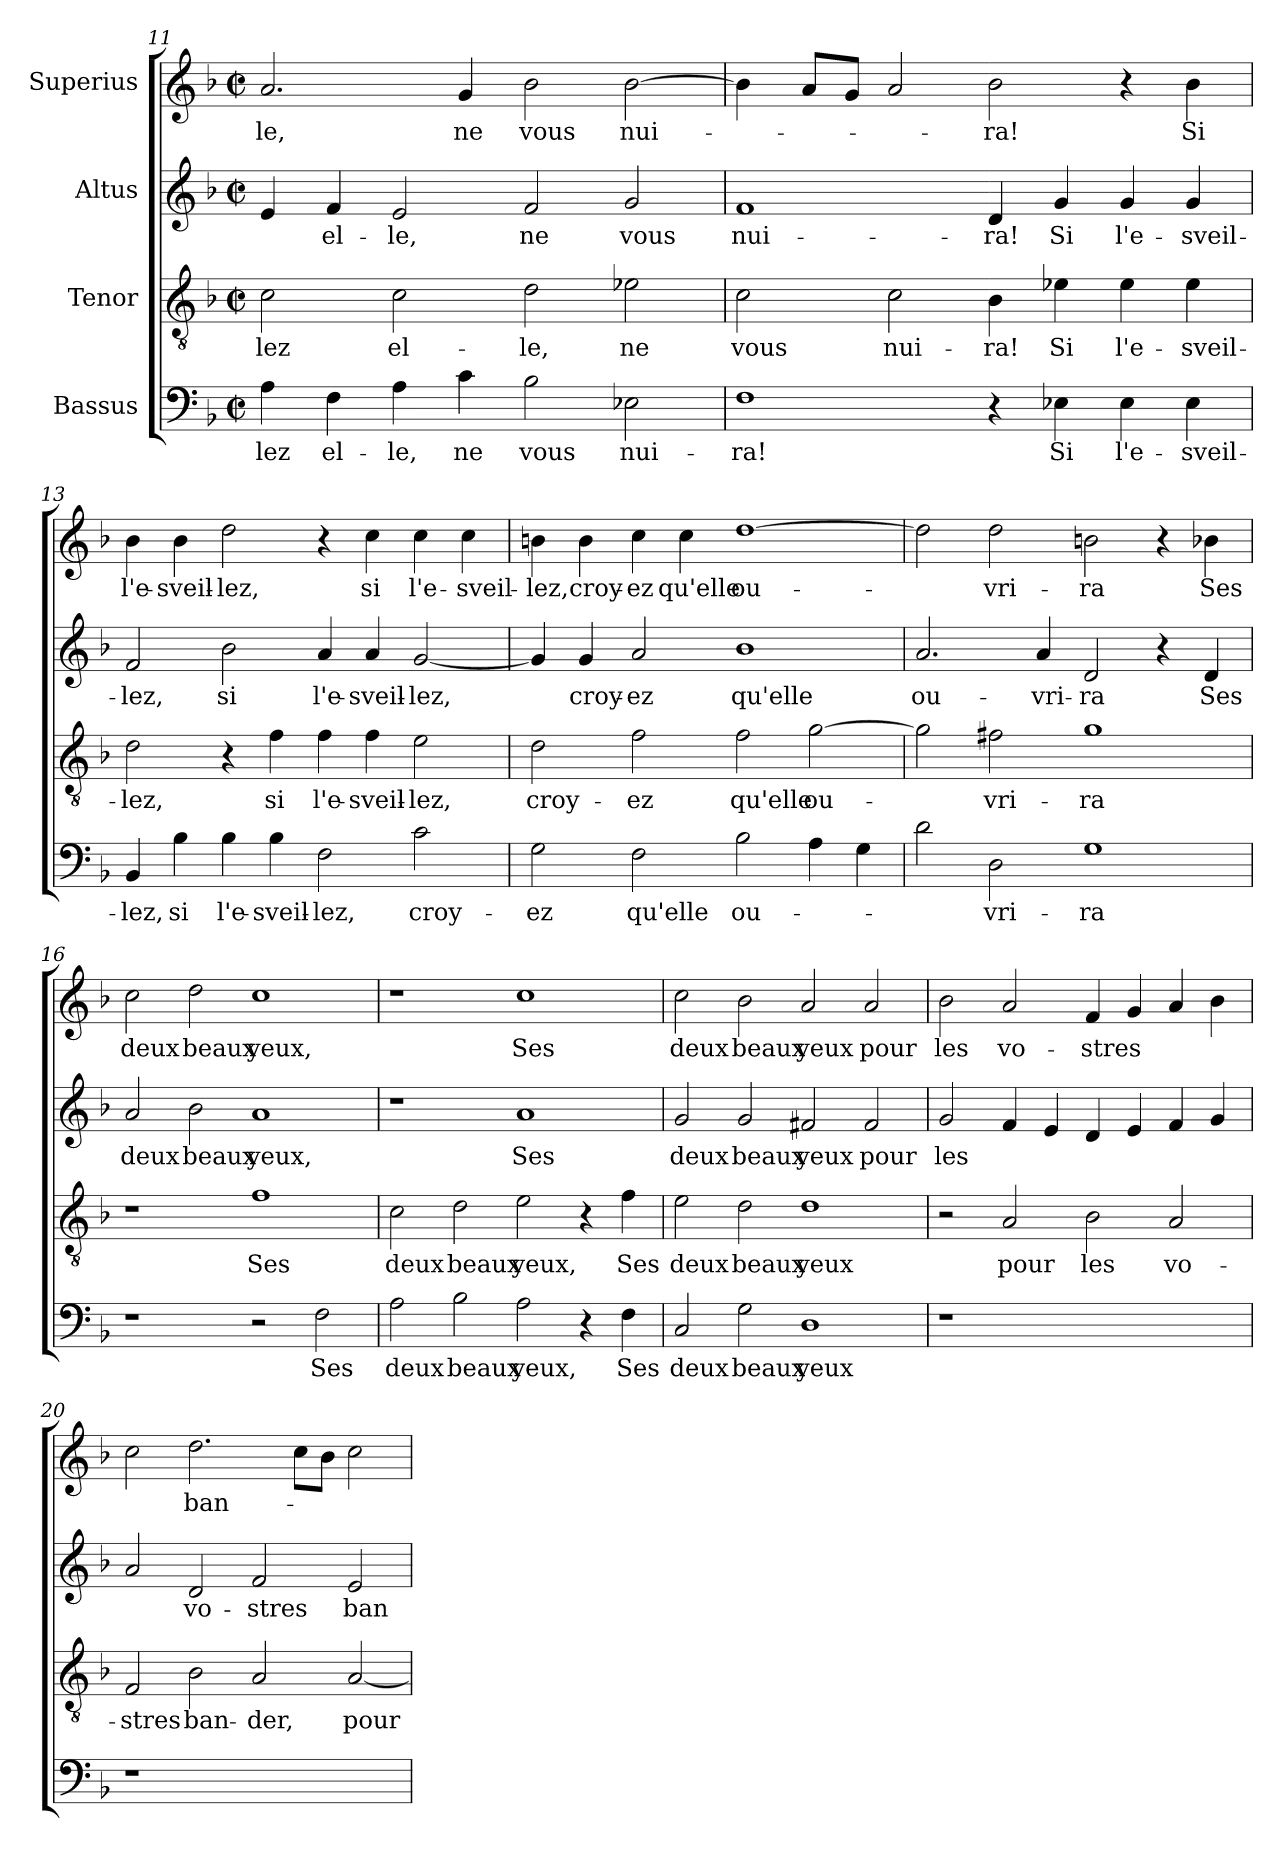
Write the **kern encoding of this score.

**kern	**text	**kern	**text	**kern	**text	**kern	**text
*part4	*part4	*part3	*part3	*part2	*part2	*part1	*part1
*staff4	*staff4	*staff3	*staff3	*staff2	*staff2	*staff1	*staff1
*I"Bassus	*	*I"Tenor	*	*I"Altus	*	*I"Superius	*
!!LO:LB:g=z
*clefF4	*	*clefGv2	*	*clefG2	*	*clefG2	*
*k[b-]	*	*k[b-]	*	*k[b-]	*	*k[b-]	*
*F:	*	*F:	*	*F:	*	*F:	*
*M2/2	*	*M2/2	*	*M2/2	*	*M2/2	*
*met(c|)	*	*met(c|)	*	*met(c|)	*	*met(c|)	*
=11	=11	=11	=11	=11	=11	=11	=11
4A\	-lez	2c\	-lez	4e/	.	2.a/	-le,
4F\	el-	.	.	4f/	el-	.	.
4A\	-le,	2c\	el-	2e/	-le,	.	.
4c\	ne	.	.	.	.	4g/	ne
2B-\	vous	2d\	-le,	2f/	ne	2b-\	vous
2E-X\	nui-	2e-X\	ne	2g/	vous	[2b-\	nui-
=12	=12	=12	=12	=12	=12	=12	=12
1F	-ra!	2c\	vous	1f	nui-	4b-\]	.
.	.	.	.	.	.	8a/L	.
.	.	.	.	.	.	8g/J	.
.	.	2c\	nui-	.	.	2a/	.
4r	.	4B-\	-ra!	4d/	-ra!	2b-\	-ra!
4E-X\	Si	4e-X\	Si	4g/	Si	.	.
4E-\	l'e-	4e-\	l'e-	4g/	l'e-	4r	.
4E-\	-sveil-	4e-\	-sveil-	4g/	-sveil-	4b-\	Si
=13	=13	=13	=13	=13	=13	=13	=13
4BB-/	-lez,	2d\	-lez,	2f/	-lez,	4b-\	l'e-
4B-\	si	.	.	.	.	4b-\	-sveil-
4B-\	l'e-	4r	.	2b-\	si	2dd\	-lez,
4B-\	-sveil-	4f\	si	.	.	.	.
2F\	-lez,	4f\	l'e-	4a/	l'e-	4r	.
.	.	4f\	-sveil-	4a/	-sveil-	4cc\	si
2c\	croy-	2e\	-lez,	[2g/	-lez,	4cc\	l'e-
.	.	.	.	.	.	4cc\	-sveil-
=14	=14	=14	=14	=14	=14	=14	=14
2G\	-ez	2d\	croy-	4g/]	.	4bn\	-lez,
.	.	.	.	4g/	croy-	4b\	croy-
2F\	qu'elle	2f\	-ez	2a/	-ez	4cc\	-ez
.	.	.	.	.	.	4cc\	qu'elle
2B-\	ou-	2f\	qu'elle	1b-	qu'elle	[1dd	ou-
4A\	.	[2g\	ou-	.	.	.	.
4G\	.	.	.	.	.	.	.
!!LO:PB:g=z
=15	=15	=15	=15	=15	=15	=15	=15
2d\	-­	2g\]	-­	2.a/	ou-	2dd\]	-­
2D\	vri-	2f#X\	vri-	.	.	2dd\	vri-
.	.	.	.	4a/	-vri-	.	.
1G	-ra	1g	-ra	2d/	-ra	2bn\	-ra
.	.	.	.	4r	.	4r	.
.	.	.	.	4d/	Ses	4b-X\	Ses
=16	=16	=16	=16	=16	=16	=16	=16
1r	.	1r	.	2a/	deux	2cc\	deux
.	.	.	.	2b-\	beaux	2dd\	beaux
2r	.	1f	Ses	1a	yeux,	1cc	yeux,
2F\	Ses	.	.	.	.	.	.
=17	=17	=17	=17	=17	=17	=17	=17
2A\	deux	2c\	deux	1r	.	1r	.
2B-\	beaux	2d\	beaux	.	.	.	.
2A\	yeux,	2e\	yeux,	1a	Ses	1cc	Ses
4r	.	4r	.	.	.	.	.
4F\	Ses	4f\	Ses	.	.	.	.
=18	=18	=18	=18	=18	=18	=18	=18
2C/	deux	2e\	deux	2g/	deux	2cc\	deux
2G\	beaux	2d\	beaux	2g/	beaux	2b-\	beaux
1D	yeux	1d	yeux	2f#X/	yeux	2a/	yeux
.	.	.	.	2f#/	pour	2a/	pour
=19	=19	=19	=19	=19	=19	=19	=19
1r	.	2r	.	2g/	les	2b-\	les
.	.	2A/	pour	4f/	.	2a/	vo-
.	.	.	.	4e/	.	.	.
1ryy	.	2B-\	les	4d/	.	4f/	-stres
.	.	.	.	4e/	.	4g/	.
.	.	2A/	vo-	4f/	.	4a/	.
.	.	.	.	4g/	.	4b-\	.
!!LO:LB:g=z
=20	=20	=20	=20	=20	=20	=20	=20
1r	.	2F/	-stres	2a/	.	2cc\	.
.	.	2B-\	ban-	2d/	vo-	2.dd\	ban-
1ryy	.	2A/	-der,	2f/	-stres	.	.
.	.	.	.	.	.	8cc\L	.
.	.	.	.	.	.	8b-\J	.
.	.	[2A/	pour	2e/	ban-	2cc\	.
=	=	=	=	=	=	=	=
*-	*-	*-	*-	*-	*-	*-	*-
